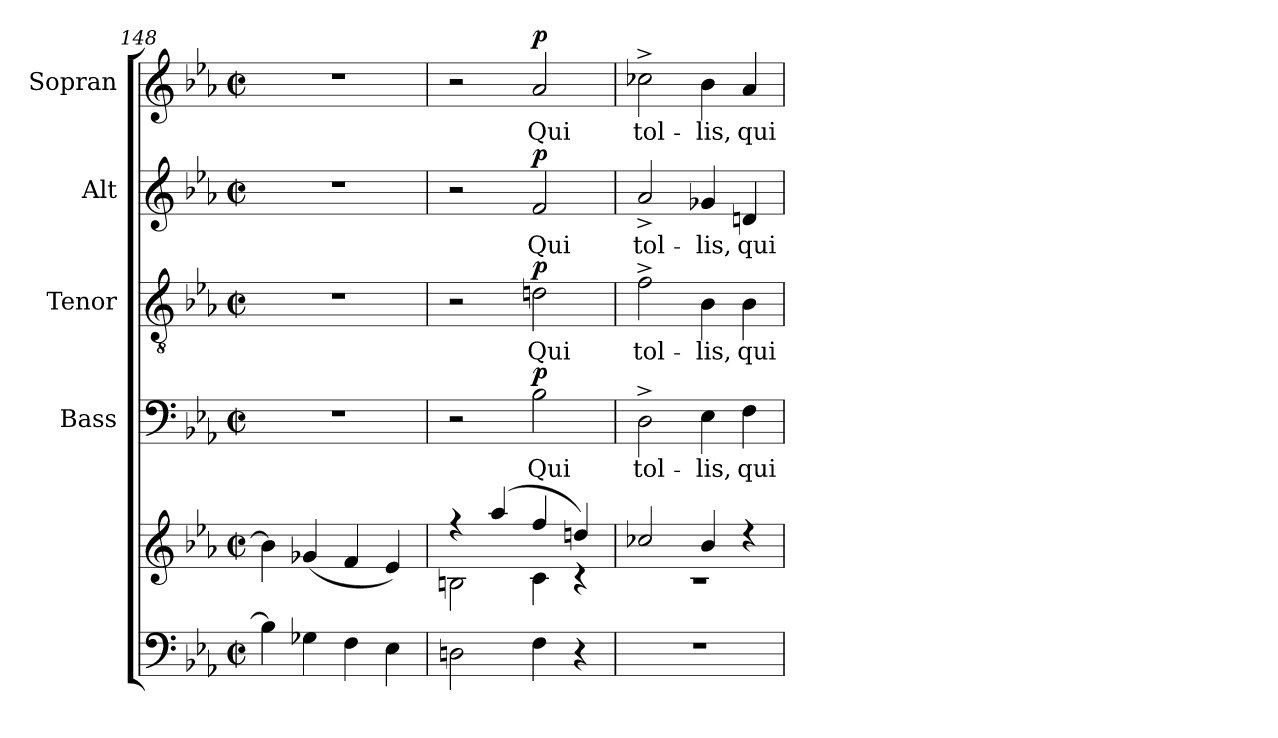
**kern	**kern	**kern	**text	**dynam	**kern	**text	**dynam	**kern	**text	**dynam	**kern	**text	**dynam
*part5	*part5	*part4	*part4	*part4	*part3	*part3	*part3	*part2	*part2	*part2	*part1	*part1	*part1
*staff6	*staff5	*staff4	*staff4	*staff4	*staff3	*staff3	*staff3	*staff2	*staff2	*staff2	*staff1	*staff1	*staff1
*	*	*I"Bass	*	*	*I"Tenor	*	*	*I"Alt	*	*	*I"Sopran	*	*
*	*	*I'B.	*	*	*I'T.	*	*	*I'A.	*	*	*I'S.	*	*
*clefF4	*clefG2	*clefF4	*	*	*clefGv2	*	*	*clefG2	*	*	*clefG2	*	*
*k[b-e-a-]	*k[b-e-a-]	*k[b-e-a-]	*	*	*k[b-e-a-]	*	*	*k[b-e-a-]	*	*	*k[b-e-a-]	*	*
*E-:	*E-:	*E-:	*	*	*E-:	*	*	*E-:	*	*	*E-:	*	*
*M2/2	*M2/2	*M2/2	*	*	*M2/2	*	*	*M2/2	*	*	*M2/2	*	*
*met(c|)	*met(c|)	*met(c|)	*	*	*met(c|)	*	*	*met(c|)	*	*	*met(c|)	*	*
=148	=148	=148	=148	=148	=148	=148	=148	=148	=148	=148	=148	=148	=148
4B-\]	4b-\]	1r	.	.	1r	.	.	1r	.	.	1r	.	.
4G-X\	(<4g-X/	.	.	.	.	.	.	.	.	.	.	.	.
4F\	4f/	.	.	.	.	.	.	.	.	.	.	.	.
4E-\	4e-/)	.	.	.	.	.	.	.	.	.	.	.	.
!!LO:LB:g=z
=149	=149	=149	=149	=149	=149	=149	=149	=149	=149	=149	=149	=149	=149
*	*^	*	*	*	*	*	*	*	*	*	*	*	*
2Dn\	4rff	2Bn\	2r	.	.	2r	.	.	2r	.	.	2r	.	.
.	(4aa-/	.	.	.	.	.	.	.	.	.	.	.	.	.
!	!	!	!	!LO:LY:b	!LO:DY:a	!	!LO:LY:b	!LO:DY:a	!	!LO:LY:b	!LO:DY:a	!	!LO:LY:b	!LO:DY:a
4F\	4ff/	4c\	2B-\	Qui	p	2dn\	Qui	p	2f/	Qui	p	2a-/	Qui	p
4r	4ddn/)	4rc	.	.	.	.	.	.	.	.	.	.	.	.
=150	=150	=150	=150	=150	=150	=150	=150	=150	=150	=150	=150	=150	=150	=150
!	!	!	!	!LO:LY:b	!	!	!LO:LY:b	!	!	!LO:LY:b	!	!	!LO:LY:b	!
1r	2cc-X/	1rd	2D^>\	tol-	.	2f^>\	tol-	.	2a-^>/	tol-	.	2cc-X^>\	tol-	.
!	!	!	!	!LO:LY:b	!	!	!LO:LY:b	!	!	!LO:LY:b	!	!	!LO:LY:b	!
.	4b-/	.	4E-\	-lis,	.	4B-\	-lis,	.	4g-X/	-lis,	.	4b-\	-lis,	.
!	!	!	!	!LO:LY:b	!	!	!LO:LY:b	!	!	!LO:LY:b	!	!	!LO:LY:b	!
.	4rdd	.	4F\	qui	.	4B-\	qui	.	4dn/	qui	.	4a-/	qui	.
*	*v	*v	*	*	*	*	*	*	*	*	*	*	*	*
=	=	=	=	=	=	=	=	=	=	=	=	=	=
*-	*-	*-	*-	*-	*-	*-	*-	*-	*-	*-	*-	*-	*-
